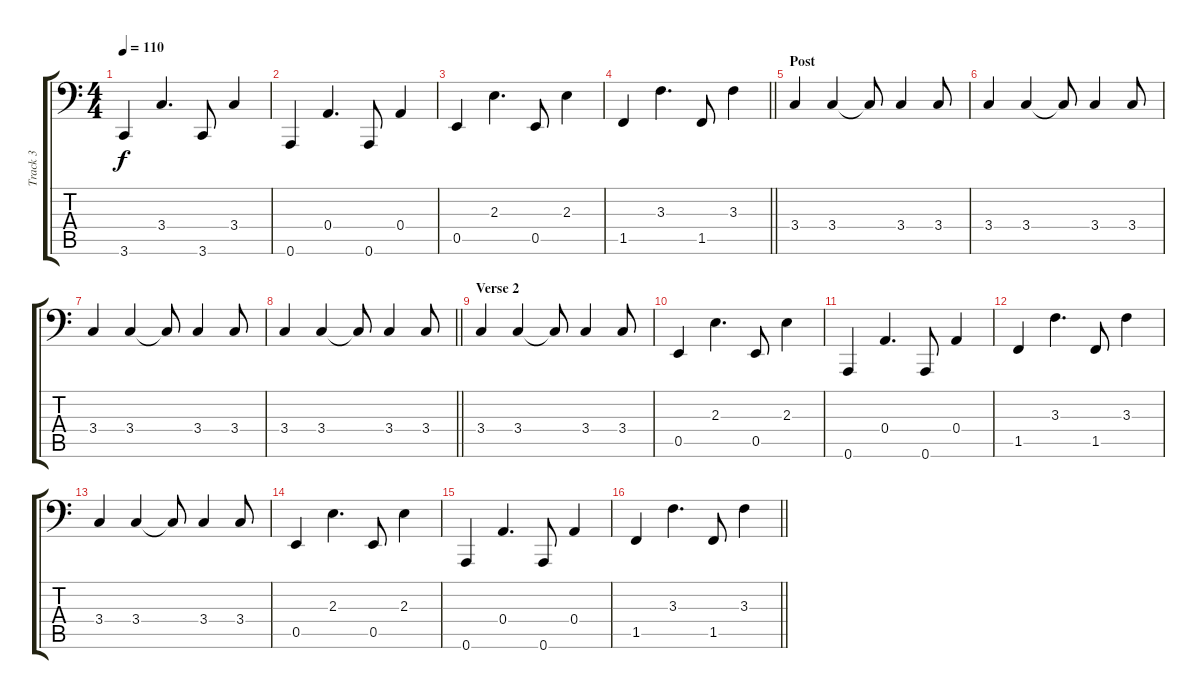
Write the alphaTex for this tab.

\track ("Track 3" "Track 3") {instrument electricbassfinger}
\staff {score tabs}
\tuning (C3 G2 D2 A1 E1 A0) {hide}
\ts (4 4)
\tempo 110
\clef f4
\ks c
3.6.4{dy f} 3.4.4{d} 3.6.8 3.4.4 |
0.6.4 0.4.4{d} 0.6.8 0.4.4 |
0.5.4 2.3.4{d} 0.5.8 2.3.4 |
\barLineRight lightlight
1.5.4 3.3.4{d} 1.5.8 3.3.4 |
\section ("" "Post")
3.4.4 3.4.4 3.4{t}.8 3.4.4 3.4.8 |
3.4.4 3.4.4 3.4{t}.8 3.4.4 3.4.8 |
3.4.4 3.4.4 3.4{t}.8 3.4.4 3.4.8 |
\barLineRight lightlight
3.4.4 3.4.4 3.4{t}.8 3.4.4 3.4.8 |
\section ("" "Verse 2")
3.4.4 3.4.4 3.4{t}.8 3.4.4 3.4.8 |
0.5.4 2.3.4{d} 0.5.8 2.3.4 |
0.6.4 0.4.4{d} 0.6.8 0.4.4 |
1.5.4 3.3.4{d} 1.5.8 3.3.4 |
3.4.4 3.4.4 3.4{t}.8 3.4.4 3.4.8 |
0.5.4 2.3.4{d} 0.5.8 2.3.4 |
0.6.4 0.4.4{d} 0.6.8 0.4.4 |
\barLineRight lightlight
1.5.4 3.3.4{d} 1.5.8 3.3.4
